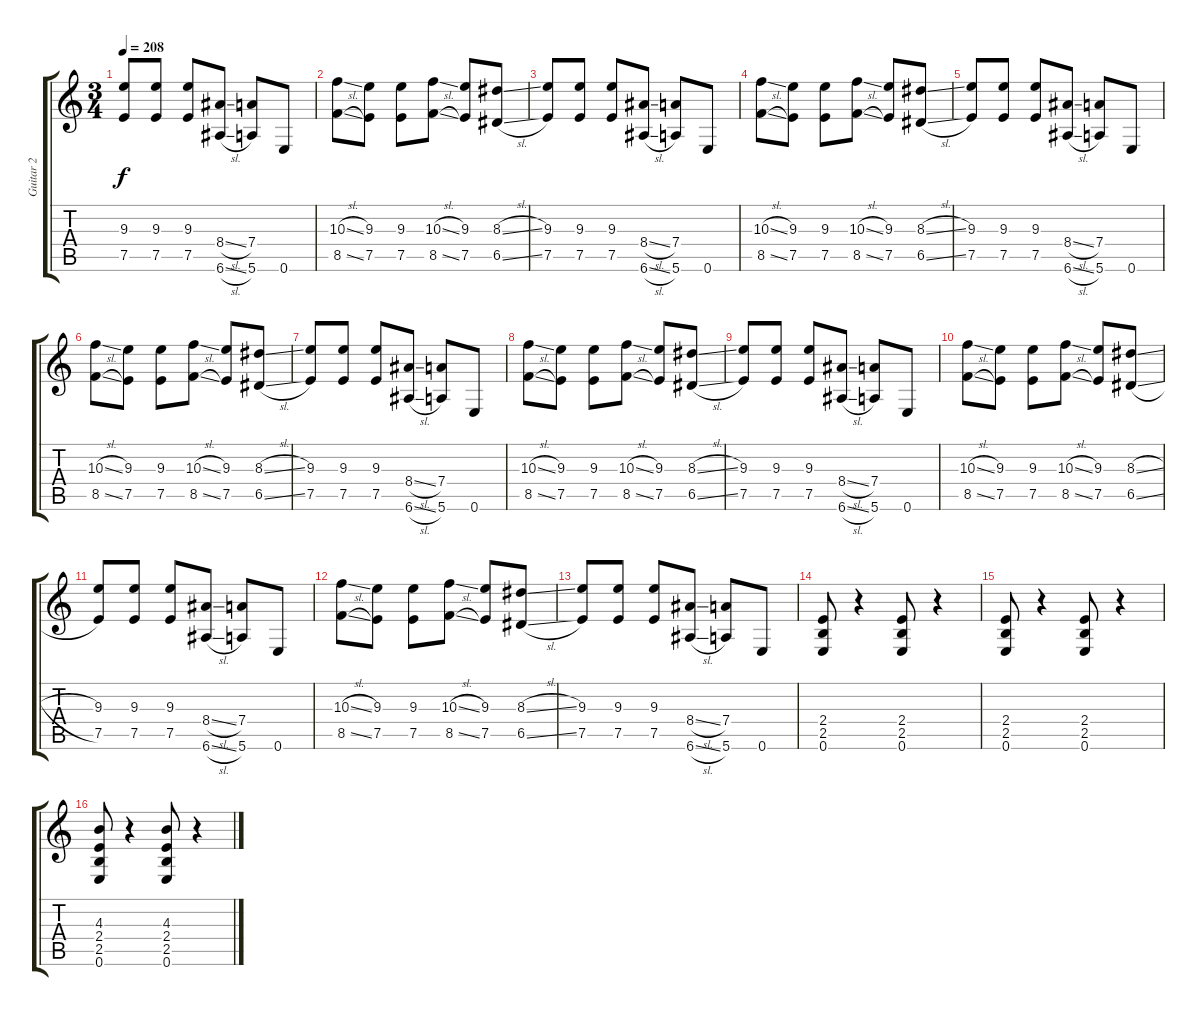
\track ("Guitar 2" "Guitar 2") {instrument overdrivenguitar}
\staff {score tabs}
\tuning (E4 B3 G3 D3 A2 E2) {hide}
\ts (3 4)
\tempo 208
\clef g2
\ks c
(9.3 7.5).8{dy f} (9.3 7.5).8 (9.3 7.5).8 (8.4{sl} 6.6{sl}).8 (7.4 5.6).8 0.6.8 |
(10.3{sl} 8.5{sl}).8 (9.3 7.5).8 (9.3 7.5).8 (10.3{sl} 8.5{sl}).8 (9.3 7.5).8 (8.3{sl} 6.5{sl}).8 |
(9.3 7.5).8 (9.3 7.5).8 (9.3 7.5).8 (8.4{sl} 6.6{sl}).8 (7.4 5.6).8 0.6.8 |
(10.3{sl} 8.5{sl}).8 (9.3 7.5).8 (9.3 7.5).8 (10.3{sl} 8.5{sl}).8 (9.3 7.5).8 (8.3{sl} 6.5{sl}).8 |
(9.3 7.5).8 (9.3 7.5).8 (9.3 7.5).8 (8.4{sl} 6.6{sl}).8 (7.4 5.6).8 0.6.8 |
(10.3{sl} 8.5{sl}).8 (9.3 7.5).8 (9.3 7.5).8 (10.3{sl} 8.5{sl}).8 (9.3 7.5).8 (8.3{sl} 6.5{sl}).8 |
(9.3 7.5).8 (9.3 7.5).8 (9.3 7.5).8 (8.4{sl} 6.6{sl}).8 (7.4 5.6).8 0.6.8 |
(10.3{sl} 8.5{sl}).8 (9.3 7.5).8 (9.3 7.5).8 (10.3{sl} 8.5{sl}).8 (9.3 7.5).8 (8.3{sl} 6.5{sl}).8 |
(9.3 7.5).8 (9.3 7.5).8 (9.3 7.5).8 (8.4{sl} 6.6{sl}).8 (7.4 5.6).8 0.6.8 |
(10.3{sl} 8.5{sl}).8 (9.3 7.5).8 (9.3 7.5).8 (10.3{sl} 8.5{sl}).8 (9.3 7.5).8 (8.3{sl} 6.5{sl}).8 |
(9.3 7.5).8 (9.3 7.5).8 (9.3 7.5).8 (8.4{sl} 6.6{sl}).8 (7.4 5.6).8 0.6.8 |
(10.3{sl} 8.5{sl}).8 (9.3 7.5).8 (9.3 7.5).8 (10.3{sl} 8.5{sl}).8 (9.3 7.5).8 (8.3{sl} 6.5{sl}).8 |
(9.3 7.5).8 (9.3 7.5).8 (9.3 7.5).8 (8.4{sl} 6.6{sl}).8 (7.4 5.6).8 0.6.8 |
(2.4 2.5 0.6).8 r.4 (2.4 2.5 0.6).8 r.4 |
(2.4 2.5 0.6).8 r.4 (2.4 2.5 0.6).8 r.4 |
(4.3 2.4 2.5 0.6).8 r.4 (4.3 2.4 2.5 0.6).8 r.4
